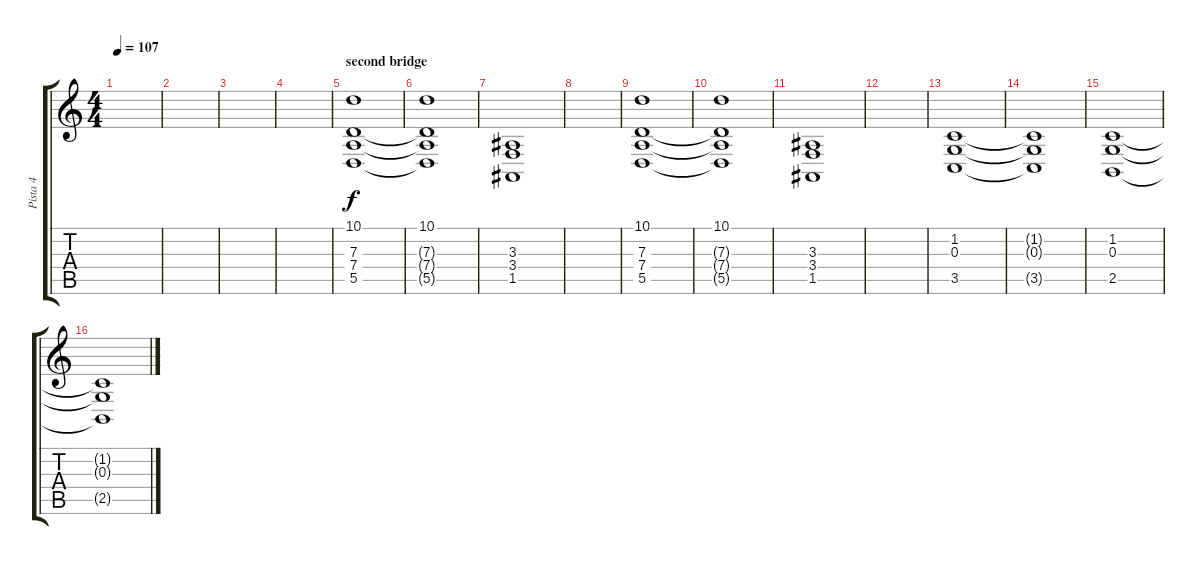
\track ("Pista 4" "Pista 4") {instrument churchorgan}
\staff {score tabs}
\tuning (E4 B3 G3 D3 A2 E2) {hide}
\ts (4 4)
\tempo 107
\clef g2
\ks c
|
|
|
|
\section ("" "second bridge")
(10.1 7.3 7.4 5.5).1{volume 7} |
(10.1 7.3{t} 7.4{t} 5.5{t}).1 |
(3.3 3.4 1.5).1 |
|
(10.1 7.3 7.4 5.5).1 |
(10.1 7.3{t} 7.4{t} 5.5{t}).1 |
(3.3 3.4 1.5).1 |
|
(1.2 0.3 3.5).1{volume 5} |
(1.2{t} 0.3{t} 3.5{t}).1 |
(1.2 0.3 2.5).1 |
(1.2{t} 0.3{t} 2.5{t}).1
